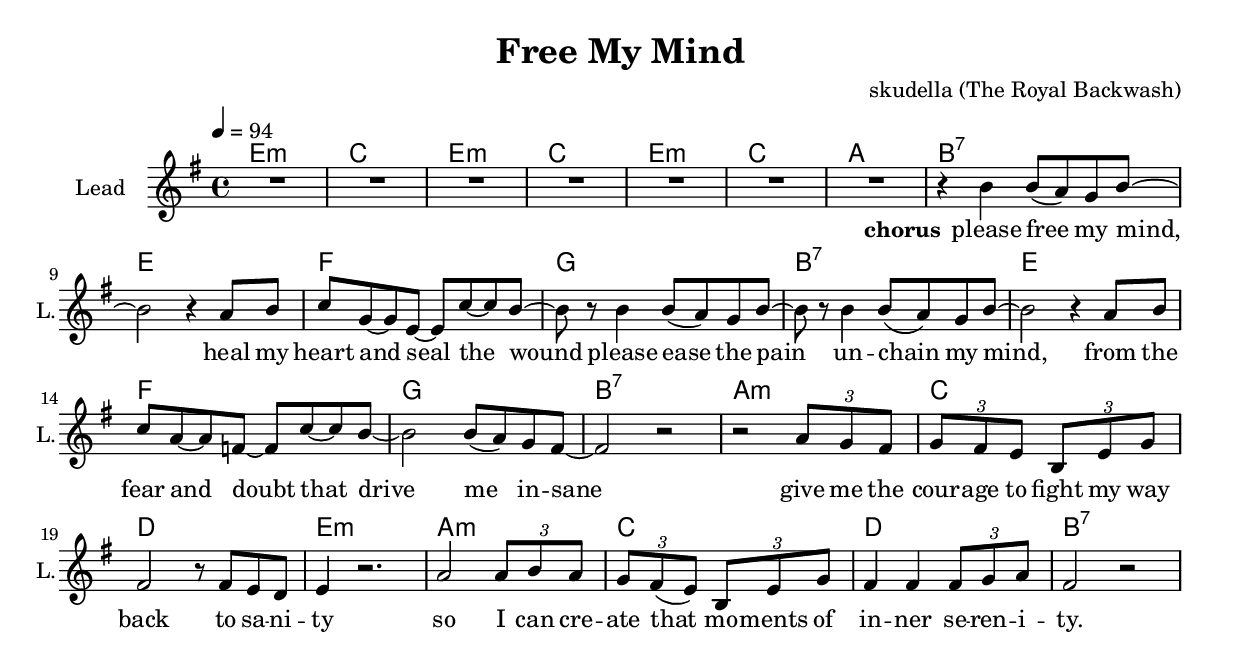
\version "2.16.2"

\header {
  title = "Free My Mind"
  composer = "skudella (The Royal Backwash)"

}

global = {
  \key e \minor
  \time 4/4
  \tempo 4 = 94
}

harmonies = \chordmode {
  e1:m c  e1:m c 
  e1:m c a b:7

  
  e f g b:7
  e f g b:7
  a:m c d e:m
  a:m c d b:7
  
}

violinMusic = \relative c' {


}

leadGuitarMusic = \relative c'' {


}

trumpetoneVerseMusic = \relative c'' {

}

trumpetonePreChorusMusic = \relative c'' {
}

trumpetoneChorusMusic = \relative c'' {
}

trumpetoneBridgeMusic = \relative c'' {
}

trumpettwoVerseMusic = \relative c'' {
}

trumpettwoPreChrousMusic = \relative c'' {

}

trumpettwoChorusMusic = \relative c'' {

}

leadMusicverse = \relative c''{


}

leadMusicprechorus = \relative c'{
 R1*7
}

leadMusicchorus = \relative c''{
r4 b4 b8( a8) g8 b8~
b2 r4 a8 b8
c8 g8~g8 e8~e8 c'8~c b~
b8 r8 b4 b8( a) g b~
b8 r8 b4 b8( a8) g8 b8~
b2 r4 a8 b8
c8 a8~a8 f8~f8 c'8~c b~

b2 b8( a) g fis~
fis2 r2
r2 \tuplet 3/4 {a8 g fis}
\tuplet 3/4 {g fis e} \tuplet 3/4 {b e g}
fis2 r8 fis e8 d 
e4 r2.
a2 \tuplet 3/4 {a8 b a}
\tuplet 3/4 {g fis( e)} \tuplet 3/4 {b e g}
fis4 fis \tuplet  3/4 {fis8 g a}
fis2 r2
}

leadMusicBridge = \relative c'''{

}

leadWordsOne = \lyricmode { 
\set stanza = "1." 




}

leadWordsChorus = \lyricmode {
\set stanza = "chorus"
please free my mind, heal my heart and seal the wound please ease the pain
un -- chain my mind, from the fear and doubt that drive me in -- sane

give me the cour -- age to fight my way back to sa -- ni -- ty 
so I can cre -- ate that mo -- ments of in -- ner se -- ren -- i -- ty.
}

leadWordsBridge = \lyricmode {
\set stanza = "bridge"

}

leadWordsTwo = \lyricmode { 
\set stanza = "2." 


}

leadWordsThree = \lyricmode {
\set stanza = "3." 

}

leadWordsFour = \lyricmode {
\set stanza = "4." 

}
backingOneVerseMusic = \relative c'' {


}

backingOneChorusMusic = \relative c'' {

}

backingOneChorusWords = \lyricmode {
 

}

backingTwoVerseMusic = \relative c' {
 
}

backingTwoChorusMusic = \relative c'' {

}

backingTwoChorusWords = \lyricmode {

}

derbassVerse = \relative c {


}

derbassChorus = \relative c {


}
\score {
  <<
    \new ChordNames {
      \set chordChanges = ##t
      \transpose c c { \global \harmonies }
    }

    \new StaffGroup <<
    
      \new Staff = "Violin" {
        \set Staff.instrumentName = #"Violin"
        \set Staff.shortInstrumentName = #"V."
        \set Staff.midiInstrument = #"violin"
         \transpose c c { \violinMusic }
      }
      \new Staff = "Guitar" {
        \set Staff.instrumentName = #"Guitar"
        \set Staff.shortInstrumentName = #"G."
        %\set Staff.midiInstrument = #"overdriven guitar"
        \set Staff.midiInstrument = #"acoustic guitar (steel)"
        \transpose c c { \global \leadGuitarMusic }
      }
        \new Staff = "Trumpets" <<
        \set Staff.instrumentName = #"Trumpets"
	\set Staff.shortInstrumentName = #"T."
        \set Staff.midiInstrument = #"trumpet"
        %\new Voice = "Trumpet1Verse" { \voiceOne << \transpose c c { \global \trumpetoneVerseMusic } >> }
        %\new Voice = "Trumpet1PreChorus" { \voiceOne << \transpose c c { \trumpetonePreChorusMusic } >> }
        %\new Voice = "Trumpet1Chorus" { \voiceOne << \transpose c c { \trumpetoneChorusMusic } >> }
        %\new Voice = "Trumpet1Bridge" { \voiceOne << \transpose c c { \trumpetoneBridgeMusic } >> }
	%\new Voice = "Trumpet2Verse" { \voiceTwo << \transpose c c { \global \trumpettwoVerseMusic } >> }      
	%\new Voice = "Trumpet2PreChorus" { \voiceTwo << \transpose c c {  \trumpettwoPreChrousMusic } >> }      
	%\new Voice = "Trumpet2Chorus" { \voiceTwo << \transpose c c { \trumpettwoChorusMusic } >> }      
        \new Voice = "Trumpet1" { \voiceOne << \transpose c c { \global \trumpetoneVerseMusic \trumpetonePreChorusMusic \trumpetoneChorusMusic \trumpetoneBridgeMusic} >> }
	\new Voice = "Trumpet2" { \voiceTwo << \transpose c c { \global \trumpettwoVerseMusic \trumpettwoPreChrousMusic \trumpettwoChorusMusic} >> }      
      >>
    >>  
    \new StaffGroup <<
      \new Staff = "lead" {
	\set Staff.instrumentName = #"Lead"
	\set Staff.shortInstrumentName = #"L."
        \set Staff.midiInstrument = #"voice oohs"
        \new Voice = "leadverse" { << \transpose c c { \global \leadMusicverse } >> }
        \new Voice = "leadprechorus" { << \transpose c c { \leadMusicprechorus } >> }
        \new Voice = "leadchorus" { << \transpose c c { \leadMusicchorus } >> }
        \new Voice = "leadbridge" { << \transpose c c { \leadMusicBridge } >> }
      }
      \new Lyrics \with { alignBelowContext = #"lead" }
      \lyricsto "leadbridge" \leadWordsBridge
      \new Lyrics \with { alignBelowContext = #"lead" }
      \lyricsto "leadchorus" \leadWordsChorus
      \new Lyrics \with { alignBelowContext = #"lead" }
      \lyricsto "leadverse" \leadWordsFour
      \new Lyrics \with { alignBelowContext = #"lead" }
      \lyricsto "leadverse" \leadWordsThree
      \new Lyrics \with { alignBelowContext = #"lead" }
      \lyricsto "leadverse" \leadWordsTwo
      \new Lyrics \with { alignBelowContext = #"lead" }
      \lyricsto "leadverse" \leadWordsOne
      
     
      % we could remove the line about this with the line below, since
      % we want the alto lyrics to be below the alto Voice anyway.
      % \new Lyrics \lyricsto "altos" \altoWords

      \new Staff = "backing" <<
	%  \clef backingTwo
	\set Staff.instrumentName = #"Backing"
	\set Staff.shortInstrumentName = #"B."
        \set Staff.midiInstrument = #"voice oohs"
	\new Voice = "backingOnes" { \voiceOne << \transpose c c { \global \backingOneVerseMusic \backingOneChorusMusic } >> }
	\new Voice = "backingTwoes" { \voiceTwo << \transpose c c { \global \backingTwoVerseMusic \backingTwoChorusMusic } >> }

      >>
      \new Lyrics \with { alignAboveContext = #"backing" }
      \lyricsto "backingOnes" \backingOneChorusWords
      \new Lyrics \with { alignBelowContext = #"backing" }
      \lyricsto "backingTwoes" \backingTwoChorusWords
    >>  
    \new StaffGroup <<      
      \new Staff = "Staff_bass" {
        \set Staff.instrumentName = #"BASS"
	\set Staff.shortInstrumentName = #"BS."
        \set Staff.midiInstrument = #"electric bass (pick)"
        %\set Staff.midiInstrument = #"distorted guitar"
        \transpose c c { \global \derbassVerse \derbassChorus}
      }      % again, we could replace the line above this with the line below.
      % \new Lyrics \lyricsto "backingTwoes" \backingTwoWords
    >>
  >>
  \midi {}
  \layout {
    \context {
      \Staff \RemoveEmptyStaves
      \override VerticalAxisGroup #'remove-first = ##t
    }
  }
}

#(set-global-staff-size 19)

\paper {
  page-count = #1
  
}
